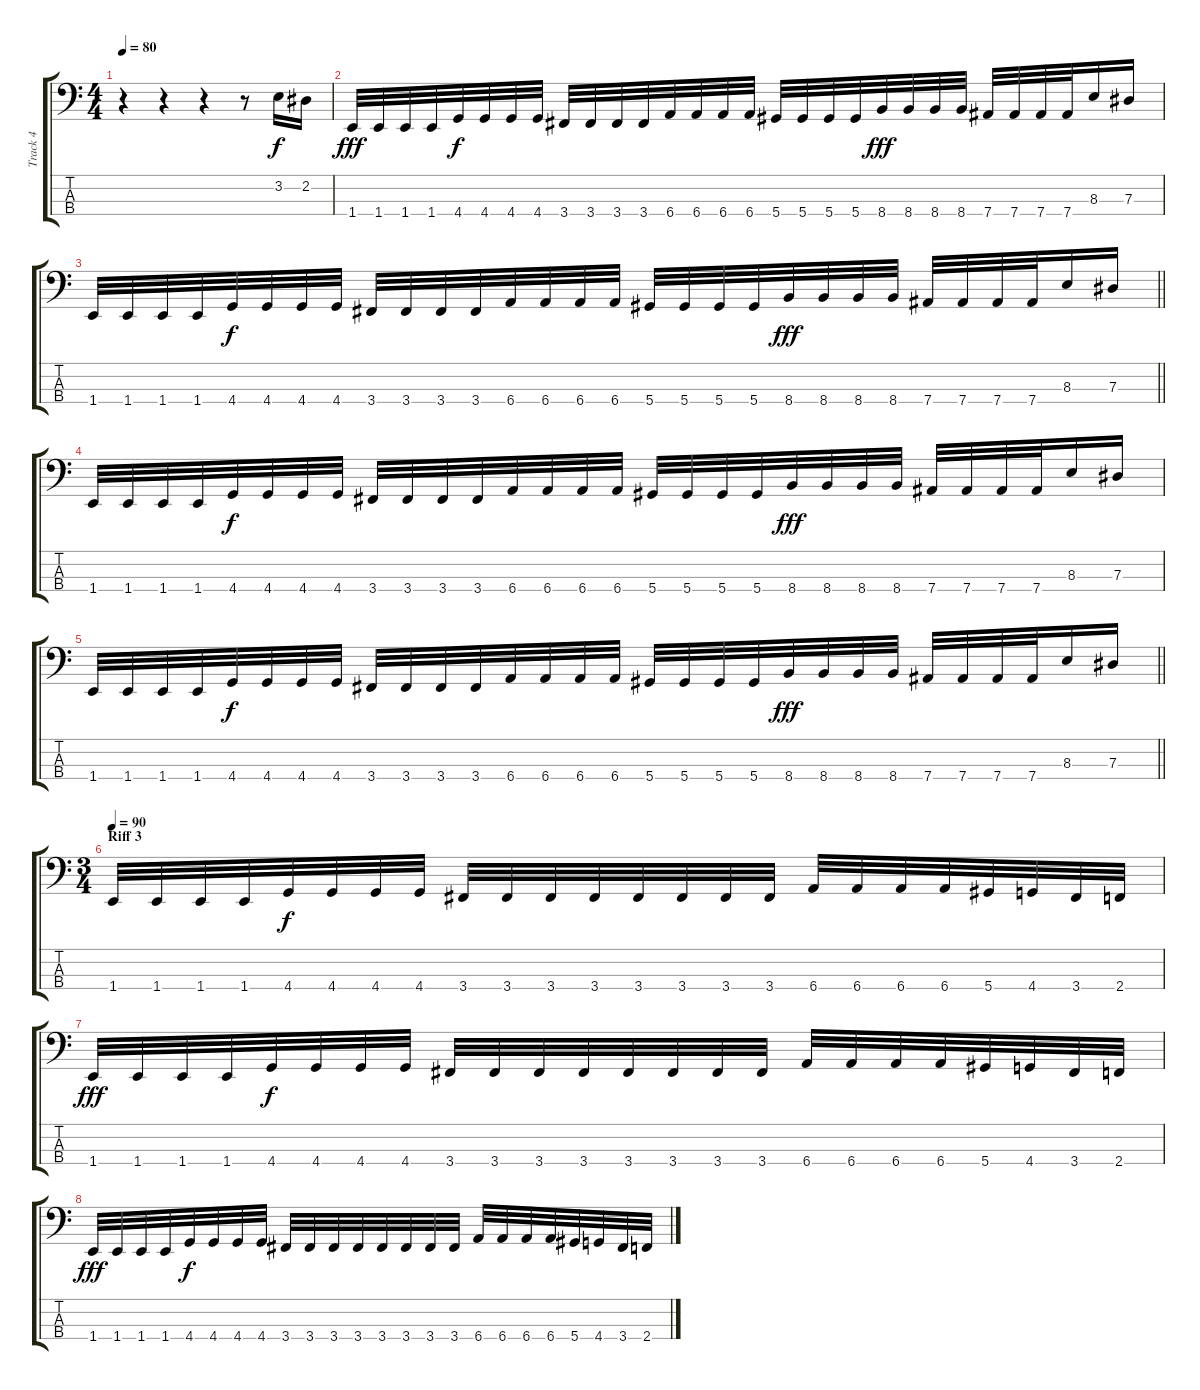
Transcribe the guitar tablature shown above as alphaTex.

\track ("Track 4" "Track 4") {instrument electricbasspick}
\staff {score tabs}
\tuning (Gb2 Db2 Ab1 Eb1) {hide}
\ts (4 4)
\tempo 80
\clef f4
\ks c
r.4{dy fff} r.4 r.4 r.8 3.2.16{dy f} 2.2.16 |
1.4.32{dy fff} 1.4.32 1.4.32 1.4.32 4.4.32{dy f} 4.4.32 4.4.32 4.4.32 3.4.32 3.4.32 3.4.32 3.4.32 6.4.32 6.4.32 6.4.32 6.4.32 5.4.32 5.4.32 5.4.32 5.4.32 8.4.32{dy fff} 8.4.32 8.4.32 8.4.32 7.4.32 7.4.32 7.4.32 7.4.32 8.3.16 7.3.16 |
\barLineRight lightlight
1.4.32 1.4.32 1.4.32 1.4.32 4.4.32{dy f} 4.4.32 4.4.32 4.4.32 3.4.32 3.4.32 3.4.32 3.4.32 6.4.32 6.4.32 6.4.32 6.4.32 5.4.32 5.4.32 5.4.32 5.4.32 8.4.32{dy fff} 8.4.32 8.4.32 8.4.32 7.4.32 7.4.32 7.4.32 7.4.32 8.3.16 7.3.16 |
1.4.32 1.4.32 1.4.32 1.4.32 4.4.32{dy f} 4.4.32 4.4.32 4.4.32 3.4.32 3.4.32 3.4.32 3.4.32 6.4.32 6.4.32 6.4.32 6.4.32 5.4.32 5.4.32 5.4.32 5.4.32 8.4.32{dy fff} 8.4.32 8.4.32 8.4.32 7.4.32 7.4.32 7.4.32 7.4.32 8.3.16 7.3.16 |
\barLineRight lightlight
1.4.32 1.4.32 1.4.32 1.4.32 4.4.32{dy f} 4.4.32 4.4.32 4.4.32 3.4.32 3.4.32 3.4.32 3.4.32 6.4.32 6.4.32 6.4.32 6.4.32 5.4.32 5.4.32 5.4.32 5.4.32 8.4.32{dy fff} 8.4.32 8.4.32 8.4.32 7.4.32 7.4.32 7.4.32 7.4.32 8.3.16 7.3.16 |
\ts (3 4)
\section ("" "Riff 3")
\tempo 90
1.4.32 1.4.32 1.4.32 1.4.32 4.4.32{dy f} 4.4.32 4.4.32 4.4.32 3.4.32 3.4.32 3.4.32 3.4.32 3.4.32 3.4.32 3.4.32 3.4.32 6.4.32 6.4.32 6.4.32 6.4.32 5.4.32 4.4.32 3.4.32 2.4.32 |
1.4.32{dy fff} 1.4.32 1.4.32 1.4.32 4.4.32{dy f} 4.4.32 4.4.32 4.4.32 3.4.32 3.4.32 3.4.32 3.4.32 3.4.32 3.4.32 3.4.32 3.4.32 6.4.32 6.4.32 6.4.32 6.4.32 5.4.32 4.4.32 3.4.32 2.4.32 |
1.4.32{dy fff} 1.4.32 1.4.32 1.4.32 4.4.32{dy f} 4.4.32 4.4.32 4.4.32 3.4.32 3.4.32 3.4.32 3.4.32 3.4.32 3.4.32 3.4.32 3.4.32 6.4.32 6.4.32 6.4.32 6.4.32 5.4.32 4.4.32 3.4.32 2.4.32
